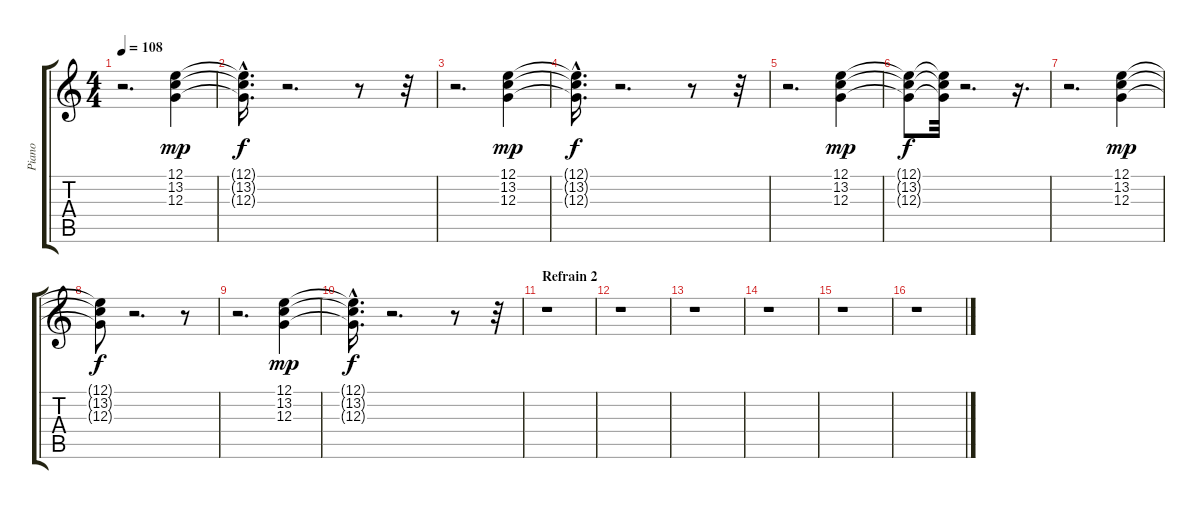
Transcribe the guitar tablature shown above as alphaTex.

\track ("Piano" "Piano") {instrument brightacousticpiano}
\staff {score tabs}
\tuning (E4 B3 G3 D3 A2 E2) {hide}
\ts (4 4)
\tempo 108
\clef g2
\ks c
r.2{d dy f} (12.1 13.2 12.3).4{dy mp} |
(12.1{hac t} 13.2{hac t} 12.3{hac t}).16{d dy f} r.2{d} r.8 r.32 |
r.2{d} (12.1 13.2 12.3).4{dy mp} |
(12.1{hac t} 13.2{hac t} 12.3{hac t}).16{d dy f} r.2{d} r.8 r.32 |
r.2{d} (12.1 13.2 12.3).4{dy mp} |
(12.1{t} 13.2{t} 12.3{t}).8{dy f} (12.1{t} 13.2{t} 12.3{t}).32 r.2{d} r.16{d} |
r.2{d} (12.1 13.2 12.3).4{dy mp} |
(12.1{t} 13.2{t} 12.3{t}).8{dy f} r.2{d} r.8 |
r.2{d} (12.1 13.2 12.3).4{dy mp} |
(12.1{hac t} 13.2{hac t} 12.3{hac t}).16{d dy f} r.2{d} r.8 r.32 |
\section ("" "Refrain 2")
r.1 |
r.1 |
r.1 |
r.1 |
r.1 |
r.1
